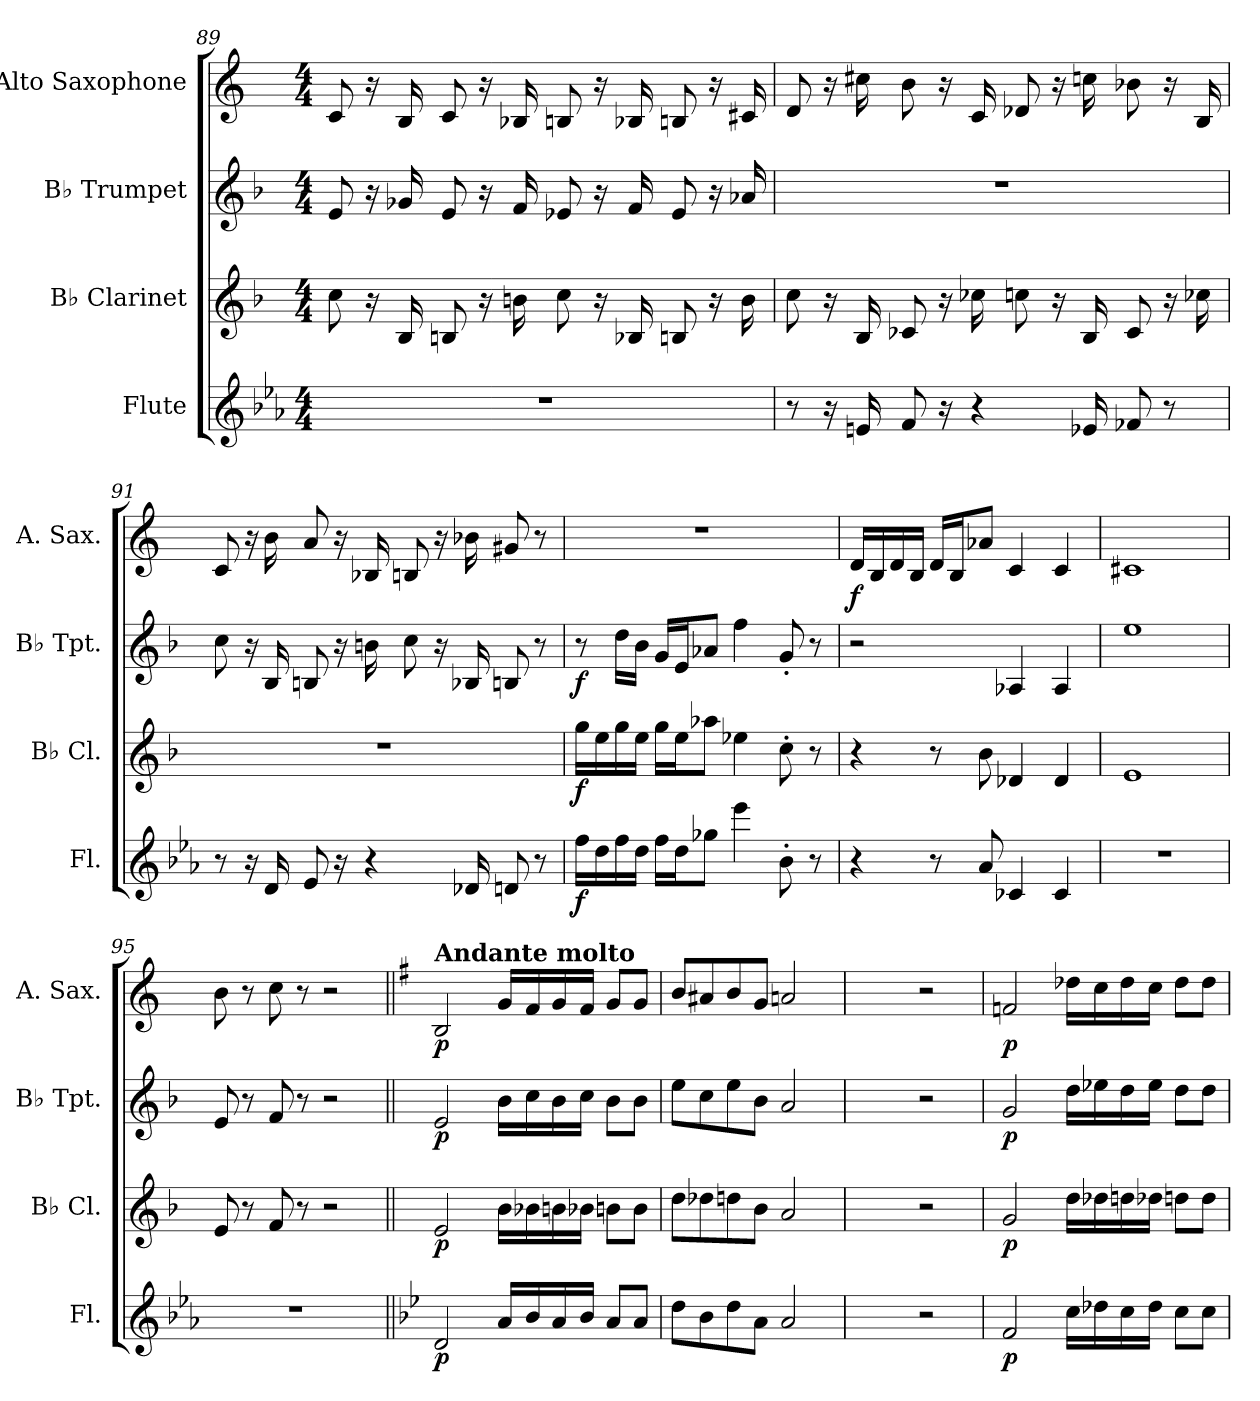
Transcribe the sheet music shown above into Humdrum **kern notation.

**kern	**dynam	**kern	**dynam	**kern	**dynam	**kern	**dynam
*part4	*part4	*part3	*part3	*part2	*part2	*part1	*part1
*staff4	*staff4	*staff3	*staff3	*staff2	*staff2	*staff1	*staff1
*I"Flute	*	*I"B♭ Clarinet	*	*I"B♭ Trumpet	*	*I"Alto Saxophone	*
*I'Fl.	*	*I'B♭ Cl.	*	*I'B♭ Tpt.	*	*I'A. Sax.	*
!!LO:LB:g=z
*clefG2	*	*clefG2	*	*clefG2	*	*clefG2	*
*	*	*ITrd1c2	*	*ITrd1c2	*	*ITrd5c9	*
*k[b-e-a-]	*	*k[b-e-a-]	*	*k[b-e-a-]	*	*k[b-e-a-]	*
*M4/4	*	*M4/4	*	*M4/4	*	*M4/4	*
=89	=89	=89	=89	=89	=89	=89	=89
1r	.	8b-\	.	8d/	.	8E-/	.
.	.	16r	.	16r	.	16r	.
.	.	16A-/	.	16f-X/	.	16D/	.
.	.	8An/	.	8d/	.	8E-/	.
.	.	16r	.	16r	.	16r	.
.	.	16an\	.	16e-/	.	16D-X/	.
.	.	8b-\	.	8d-X/	.	8Dn/	.
.	.	16r	.	16r	.	16r	.
.	.	16A-X/	.	16e-/	.	16D-X/	.
.	.	8An/	.	8d-/	.	8Dn/	.
.	.	16r	.	16r	.	16r	.
.	.	16a\	.	16g-X/	.	16En/	.
=90	=90	=90	=90	=90	=90	=90	=90
8r	.	8b-\	.	1r	.	8F/	.
16r	.	16r	.	.	.	16r	.
16en/	.	16A-/	.	.	.	16en\	.
8f/	.	8B--X/	.	.	.	8d\	.
16r	.	16r	.	.	.	16r	.
4r	.	16b--X\	.	.	.	16E-/	.
.	.	8b-X\	.	.	.	8F-X/	.
.	.	16r	.	.	.	16r	.
16e-X/	.	16A-/	.	.	.	16e-X\	.
8f-X/	.	8B--/	.	.	.	8d-X\	.
8r	.	16r	.	.	.	16r	.
.	.	16b--X\	.	.	.	16D/	.
!!LO:LB:g=z
=91	=91	=91	=91	=91	=91	=91	=91
8r	.	1r	.	8b-\	.	8E-/	.
16r	.	.	.	16r	.	16r	.
16d/	.	.	.	16A-/	.	16d\	.
8e-/	.	.	.	8An/	.	8c/	.
16r	.	.	.	16r	.	16r	.
4r	.	.	.	16an\	.	16D-X/	.
.	.	.	.	8b-\	.	8Dn/	.
.	.	.	.	16r	.	16r	.
16d-X/	.	.	.	16A-X/	.	16d-X\	.
8dn/	.	.	.	8An/	.	8Bn/	.
8r	.	.	.	8r	.	8r	.
=92	=92	=92	=92	=92	=92	=92	=92
!	!LO:DY:b	!	!LO:DY:b	!	!LO:DY:b	!	!
16ff\LL	f	16ff\LL	f	8r	f	1r	.
16dd\	.	16dd\	.	.	.	.	.
16ff\	.	16ff\	.	16cc\LL	.	.	.
16dd\JJ	.	16dd\JJ	.	16a-\JJ	.	.	.
16ff\LL	.	16ff\LL	.	16f/LL	.	.	.
16dd\J	.	16dd\J	.	16d/J	.	.	.
8gg-X\J	.	8gg-X\J	.	8g-X/J	.	.	.
4eee-\	.	4dd-X\	.	4ee-\	.	.	.
8b-'\	.	8b-'\	.	8f'/	.	.	.
8r	.	8r	.	8r	.	.	.
=93	=93	=93	=93	=93	=93	=93	=93
!	!	!	!	!	!	!	!LO:DY:b
4r	.	4r	.	2r	.	16F/LL	f
.	.	.	.	.	.	16D/	.
.	.	.	.	.	.	16F/	.
.	.	.	.	.	.	16D/JJ	.
8r	.	8r	.	.	.	16F/LL	.
.	.	.	.	.	.	16D/J	.
8a-/	.	8a-\	.	.	.	8c-X/J	.
4c-X/	.	4c-X/	.	4G-X/	.	4E-/	.
4c-/	.	4c-/	.	4G-/	.	4E-/	.
=94	=94	=94	=94	=94	=94	=94	=94
1r	.	1d	.	1dd	.	1En	.
!!LO:PB:g=z
=95	=95	=95	=95	=95	=95	=95	=95
1r	.	8d/	.	8d/	.	8d\	.
.	.	8r	.	8r	.	8r	.
.	.	8e-/	.	8e-/	.	8e-\	.
.	.	8r	.	8r	.	8r	.
.	.	2r	.	2r	.	2r	.
=96||	=96||	=96||	=96||	=96||	=96||	=96||	=96||
!!LO:REH:place=s1:a:B:fs=13.5337:t=Le Loup
*k[b-e-]	*	*k[b-e-]	*	*k[b-e-]	*	*k[b-e-]	*
!	!	!	!	!	!	!LO:TX:a:B:t=Andante molto	!
!	!LO:DY:b	!	!LO:DY:b	!	!LO:DY:b	!	!LO:DY:b
2d/	p	2d/	p	2d/	p	2D/	p
16a/LL	.	16a\LL	.	16a\LL	.	16B-/LL	.
16b-/	.	16a-X\	.	16b-\	.	16A/	.
16a/	.	16an\	.	16a\	.	16B-/	.
16b-/JJ	.	16a-X\JJ	.	16b-\JJ	.	16A/JJ	.
8a/L	.	8an\L	.	8a\L	.	8B-/L	.
8a/J	.	8a\J	.	8a\J	.	8B-/J	.
=97	=97	=97	=97	=97	=97	=97	=97
8dd\L	.	8cc\L	.	8dd\L	.	8d/L	.
8b-\	.	8cc-X\	.	8b-\	.	8c#X/	.
8dd\	.	8ccn\	.	8dd\	.	8d/	.
8a\J	.	8a\J	.	8a\J	.	8B-/J	.
2a/	.	2g/	.	2g/	.	2cn/	.
=98	=98	=98	=98	=98	=98	=98	=98
2a/yy	.	2g/yy	.	2g/yy	.	2G/yy	.
2r	.	2r	.	2r	.	2r	.
=99	=99	=99	=99	=99	=99	=99	=99
!	!LO:DY:b	!	!LO:DY:b	!	!LO:DY:b	!	!LO:DY:b
2f/	p	2f/	p	2f/	p	2A-X/	p
16cc\LL	.	16cc\LL	.	16cc\LL	.	16f-X\LL	.
16dd-X\	.	16cc-X\	.	16dd-X\	.	16e-\	.
16cc\	.	16ccn\	.	16cc\	.	16f-\	.
16dd-\JJ	.	16cc-X\JJ	.	16dd-\JJ	.	16e-\JJ	.
8cc\L	.	8ccn\L	.	8cc\L	.	8f-\L	.
8cc\J	.	8cc\J	.	8cc\J	.	8f-\J	.
=	=	=	=	=	=	=	=
*-	*-	*-	*-	*-	*-	*-	*-
